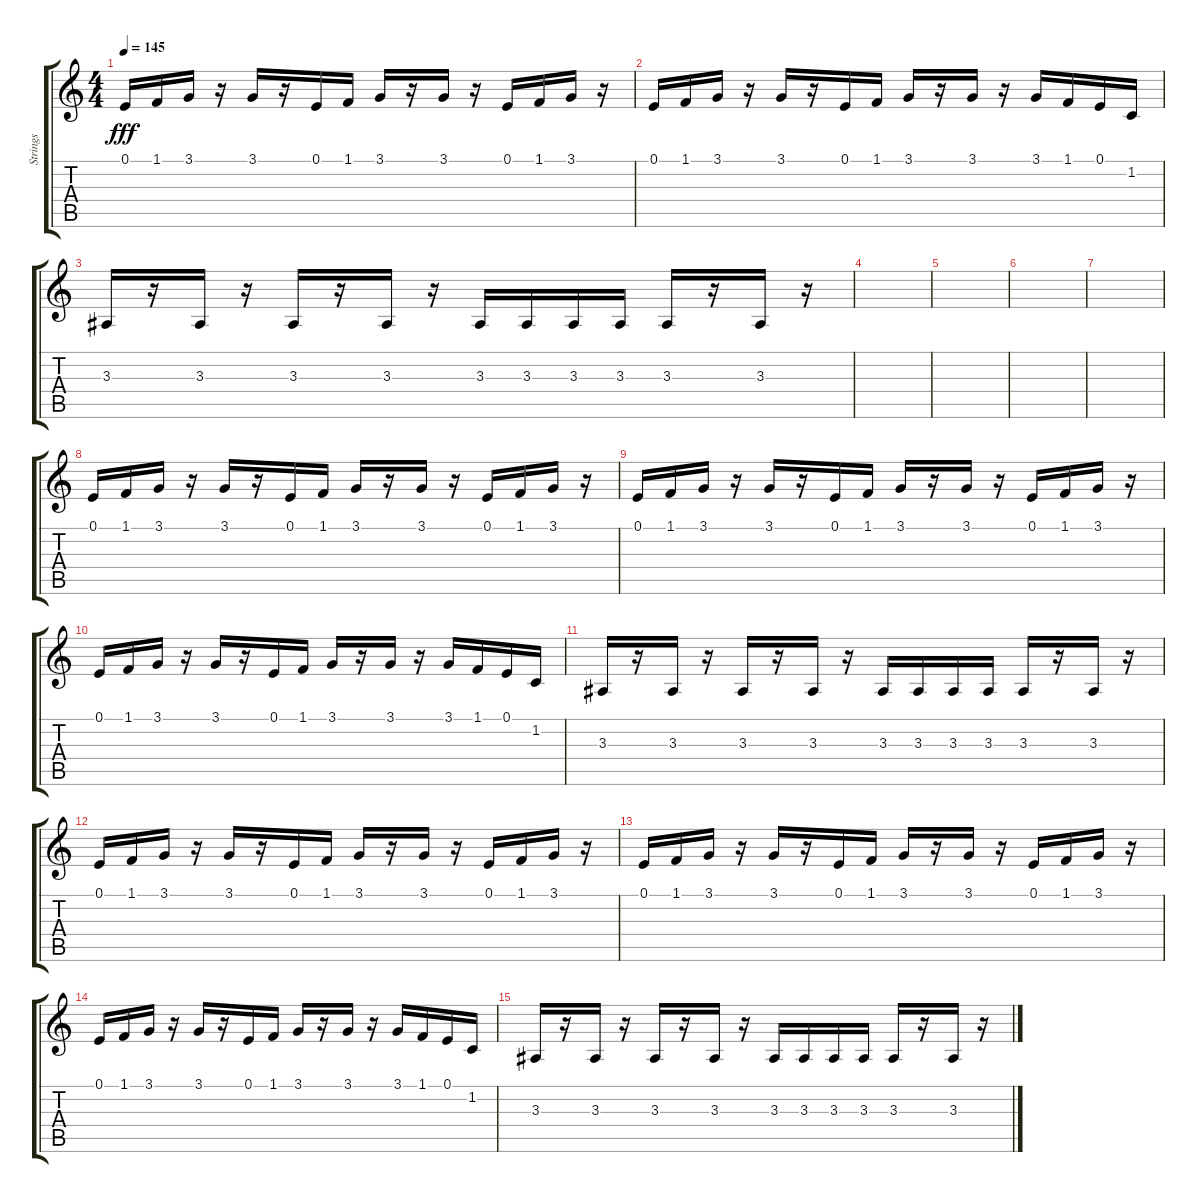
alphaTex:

\track ("Strings" "Strings") {instrument stringensemble1}
\staff {score tabs}
\tuning (E4 B3 G3 D3 A2 E2) {hide}
\ts (4 4)
\tempo 145
\clef g2
\ks c
0.1.16{dy fff} 1.1.16 3.1.16 r.16 3.1.16 r.16 0.1.16 1.1.16 3.1.16 r.16 3.1.16 r.16 0.1.16 1.1.16 3.1.16 r.16 |
0.1.16 1.1.16 3.1.16 r.16 3.1.16 r.16 0.1.16 1.1.16 3.1.16 r.16 3.1.16 r.16 3.1.16 1.1.16 0.1.16 1.2.16 |
3.3.16 r.16 3.3.16 r.16 3.3.16 r.16 3.3.16 r.16 3.3.16 3.3.16 3.3.16 3.3.16 3.3.16 r.16 3.3.16 r.16 |
|
|
|
|
0.1.16{volume 16 balance 8 instrument tremolostrings} 1.1.16 3.1.16 r.16 3.1.16 r.16 0.1.16 1.1.16 3.1.16 r.16 3.1.16 r.16 0.1.16 1.1.16 3.1.16 r.16 |
0.1.16 1.1.16 3.1.16 r.16 3.1.16 r.16 0.1.16 1.1.16 3.1.16 r.16 3.1.16 r.16 0.1.16 1.1.16 3.1.16 r.16 |
0.1.16 1.1.16 3.1.16 r.16 3.1.16 r.16 0.1.16 1.1.16 3.1.16 r.16 3.1.16 r.16 3.1.16 1.1.16 0.1.16 1.2.16 |
3.3.16 r.16 3.3.16 r.16 3.3.16 r.16 3.3.16 r.16 3.3.16 3.3.16 3.3.16 3.3.16 3.3.16 r.16 3.3.16 r.16 |
0.1.16{volume 13 balance 8 instrument tremolostrings} 1.1.16 3.1.16 r.16 3.1.16 r.16 0.1.16 1.1.16 3.1.16 r.16 3.1.16 r.16 0.1.16 1.1.16 3.1.16 r.16 |
0.1.16 1.1.16 3.1.16 r.16 3.1.16 r.16 0.1.16 1.1.16 3.1.16 r.16 3.1.16 r.16 0.1.16 1.1.16 3.1.16 r.16 |
0.1.16{volume 11} 1.1.16 3.1.16 r.16 3.1.16 r.16 0.1.16 1.1.16 3.1.16 r.16 3.1.16 r.16 3.1.16 1.1.16 0.1.16 1.2.16 |
3.3.16 r.16 3.3.16 r.16 3.3.16 r.16 3.3.16 r.16 3.3.16 3.3.16 3.3.16 3.3.16 3.3.16 r.16 3.3.16 r.16
